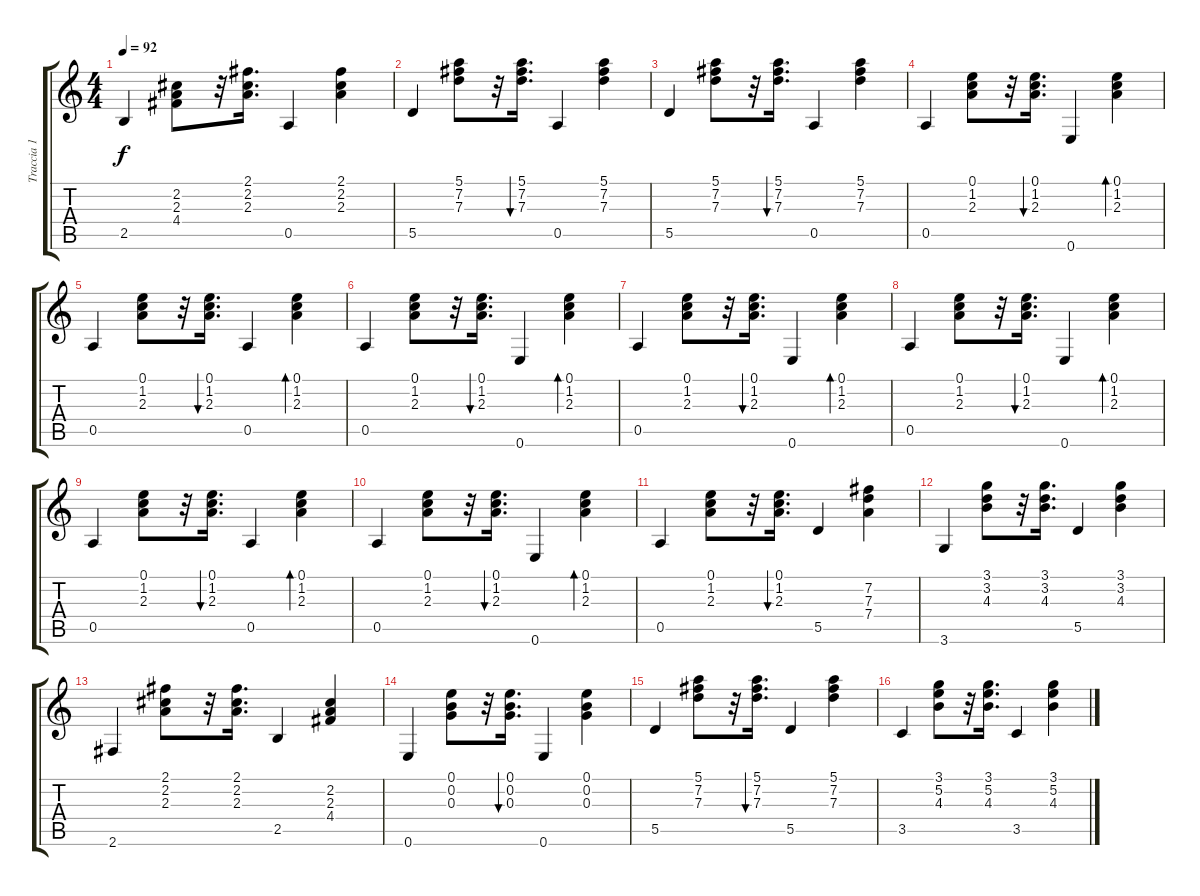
\track ("Traccia 1" "Traccia 1") {instrument acousticguitarnylon}
\staff {score tabs}
\tuning (E4 B3 G3 D3 A2 E2) {hide}
\ts (4 4)
\tempo 92
\clef g2
\ks c
2.5.4{dy f} (2.2 2.3 4.4).8 r.32 (2.1 2.2 2.3).16{d} 0.5.4 (2.1 2.2 2.3).4 |
5.5.4 (5.1 7.2 7.3).8 r.32 (5.1 7.2 7.3).16{d bu 60} 0.5.4 (5.1 7.2 7.3).4 |
5.5.4 (5.1 7.2 7.3).8 r.32 (5.1 7.2 7.3).16{d bu 60} 0.5.4 (5.1 7.2 7.3).4 |
0.5.4 (0.1 1.2 2.3).8 r.32 (0.1 1.2 2.3).16{d bu 60} 0.6.4 (0.1 1.2 2.3).4{bd 60} |
0.5.4 (0.1 1.2 2.3).8 r.32 (0.1 1.2 2.3).16{d bu 60} 0.5.4 (0.1 1.2 2.3).4{bd 60} |
0.5.4 (0.1 1.2 2.3).8 r.32 (0.1 1.2 2.3).16{d bu 60} 0.6.4 (0.1 1.2 2.3).4{bd 60} |
0.5.4 (0.1 1.2 2.3).8 r.32 (0.1 1.2 2.3).16{d bu 60} 0.6.4 (0.1 1.2 2.3).4{bd 60} |
0.5.4 (0.1 1.2 2.3).8 r.32 (0.1 1.2 2.3).16{d bu 60} 0.6.4 (0.1 1.2 2.3).4{bd 60} |
0.5.4 (0.1 1.2 2.3).8 r.32 (0.1 1.2 2.3).16{d bu 60} 0.5.4 (0.1 1.2 2.3).4{bd 60} |
0.5.4 (0.1 1.2 2.3).8 r.32 (0.1 1.2 2.3).16{d bu 60} 0.6.4 (0.1 1.2 2.3).4{bd 60} |
0.5.4 (0.1 1.2 2.3).8 r.32 (0.1 1.2 2.3).16{d bu 60} 5.5.4 (7.2 7.3 7.4).4 |
3.6.4 (3.1 3.2 4.3).8 r.32 (3.1 3.2 4.3).16{d} 5.5.4 (3.1 3.2 4.3).4 |
2.6.4 (2.1 2.2 2.3).8 r.32 (2.1 2.2 2.3).16{d} 2.5.4 (2.2 2.3 4.4).4 |
0.6.4 (0.1 0.2 0.3).8 r.32 (0.1 0.2 0.3).16{d bu 60} 0.6.4 (0.1 0.2 0.3).4 |
5.5.4 (5.1 7.2 7.3).8 r.32 (5.1 7.2 7.3).16{d bu 60} 5.5.4 (5.1 7.2 7.3).4 |
3.5.4 (3.1 5.2 4.3).8 r.32 (3.1 5.2 4.3).16{d} 3.5.4 (3.1 5.2 4.3).4
